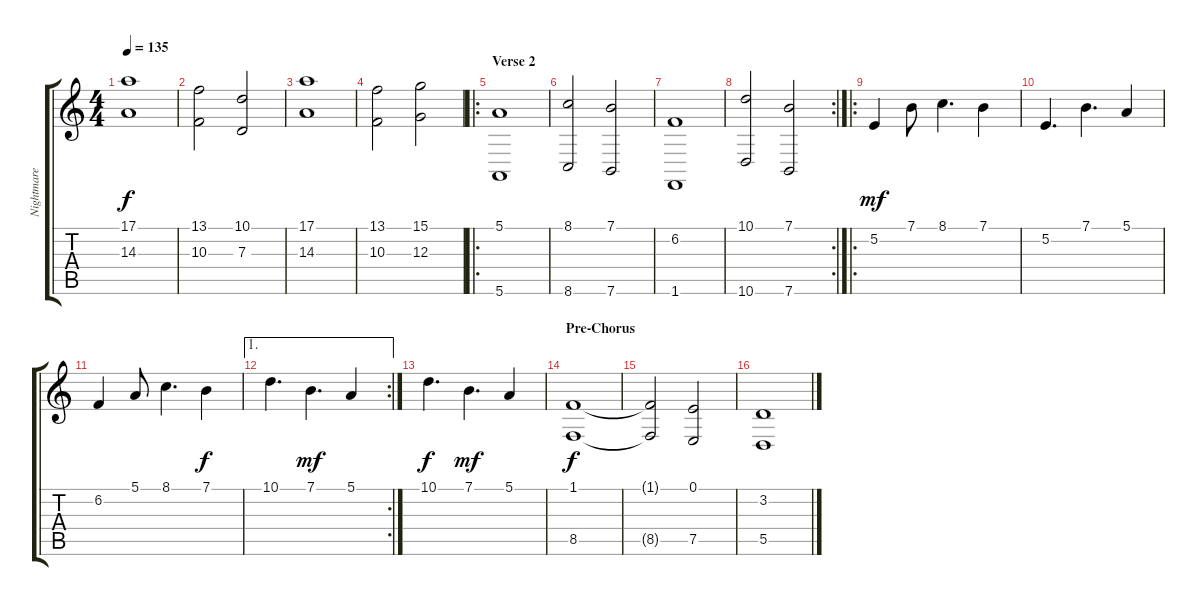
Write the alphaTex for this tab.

\track ("Nightmare Industrie Synthétiseur 2" "Nightmare ") {instrument fx7echoes}
\staff {score tabs}
\tuning (E4 B3 G3 D3 A2 E2) {hide}
\ts (4 4)
\tempo 135
\clef g2
\ks c
(17.1 14.3).1{dy f} |
(13.1 10.3).2 (10.1 7.3).2 |
(17.1 14.3).1 |
(13.1 10.3).2 (15.1 12.3).2 |
\ro
\section ("" "Verse 2")
(5.1 5.6).1 |
(8.1 8.6).2 (7.1 7.6).2 |
(6.2 1.6).1 |
\rc 2
(10.1 10.6).2 (7.1 7.6).2 |
\ro
5.2.4{dy mf} 7.1.8 8.1.4{d} 7.1.4 |
5.2.4{d} 7.1.4{d} 5.1.4 |
6.2.4 5.1.8 8.1.4{d} 7.1.4{dy f} |
\ae 1
\rc 2
10.1.4{d} 7.1.4{d dy mf} 5.1.4 |
10.1.4{d dy f} 7.1.4{d dy mf} 5.1.4 |
\section ("" "Pre-Chorus")
(1.1 8.5).1{dy f} |
(1.1{t} 8.5{t}).2 (0.1 7.5).2 |
(3.2 5.5).1
